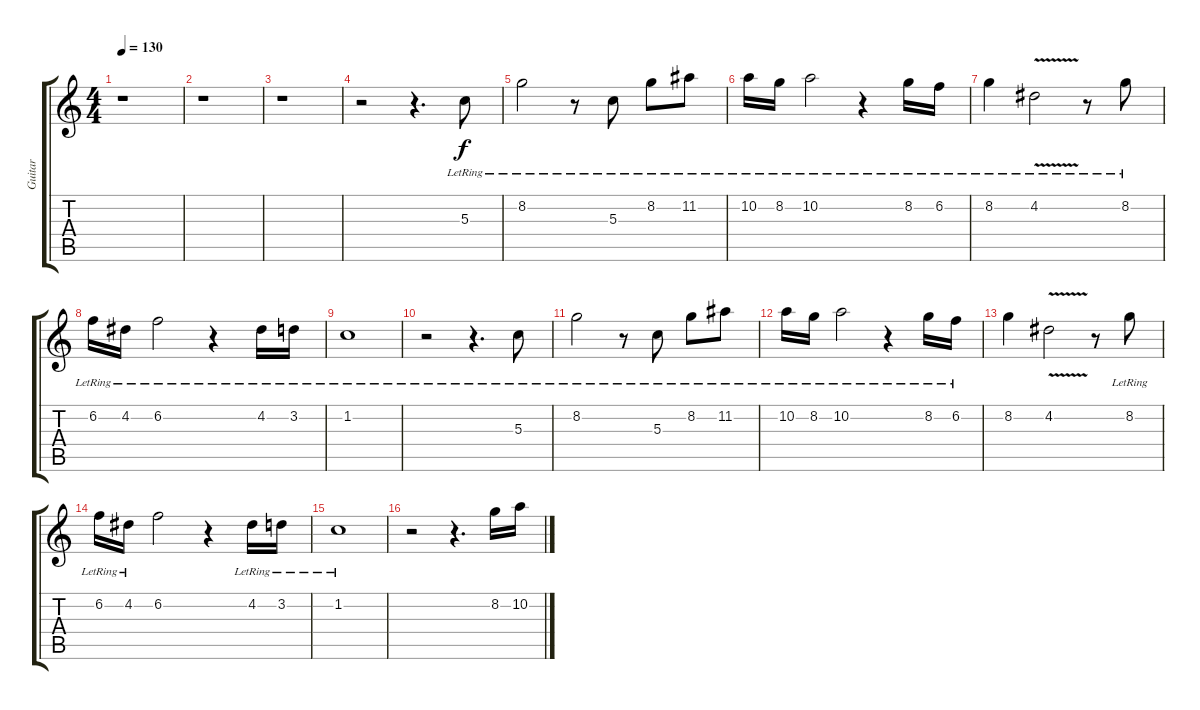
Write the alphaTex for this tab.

\track ("Guitar " "Guitar ") {instrument overdrivenguitar}
\staff {score tabs}
\tuning (E4 B3 G3 D3 A2 E2) {hide}
\ts (4 4)
\tempo 130
\clef g2
\ks c
r.1{dy f instrument overdrivenguitar} |
r.1 |
r.1 |
r.2 r.4{d} 5.3{lr}.8 |
8.2{lr}.2 r.8 5.3{lr}.8 8.2{lr}.8 11.2{lr}.8 |
10.2{lr}.16 8.2{lr}.16 10.2{lr}.2 r.4 8.2{lr}.16 6.2{lr}.16 |
8.2{lr}.4 4.2{v lr}.2 r.8 8.2{lr}.8 |
6.2{lr}.16 4.2{lr}.16 6.2{lr}.2 r.4 4.2{lr}.16 3.2{lr}.16 |
1.2{lr}.1 |
r.2 r.4{d} 5.3{lr}.8 |
8.2{lr}.2 r.8 5.3{lr}.8 8.2{lr}.8 11.2{lr}.8 |
10.2{lr}.16 8.2{lr}.16 10.2{lr}.2 r.4 8.2{lr}.16 6.2{lr}.16 |
8.2.4 4.2{v}.2 r.8 8.2{lr}.8 |
6.2{lr}.16 4.2{lr}.16 6.2.2 r.4 4.2{lr}.16 3.2{lr}.16 |
1.2{lr}.1 |
r.2{volume 11} r.4{d} 8.2.16 10.2.16
